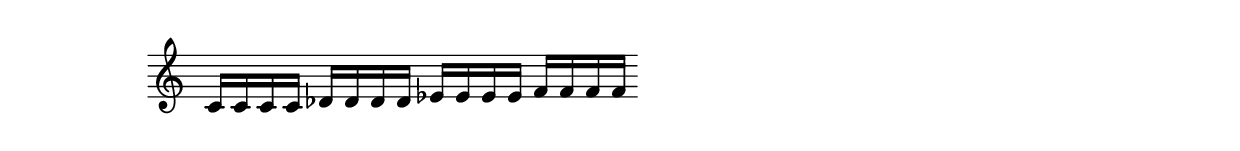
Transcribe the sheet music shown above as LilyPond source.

#(ly:set-option 'midi-extension "mid")
\version "2.12.3"
\include "english.ly"
\header{ 
}
%{
SSSS rrrr gggg mmmm
%}
melody = {
\once \override Staff.TimeSignature #'stencil = ##f
\clef treble
\key c 
\major
\cadenzaOn
  c'16[ c'16 c'16 c'16] df'16[ df'16 df'16 df'16] ef'16[ ef'16 ef'16 ef'16] f'16[ f'16 f'16 f'16] \break 
 }
text = \lyricmode {
                
}
\score{

<<
\new Voice = "one" {
\melody
}
\new Lyrics \lyricsto "one" \text
>>
\layout {
\context {
\Score
}
}
\midi {
\context {
\Score
tempoWholesPerMinute = #(ly:make-moment 200 4)
}
}
}